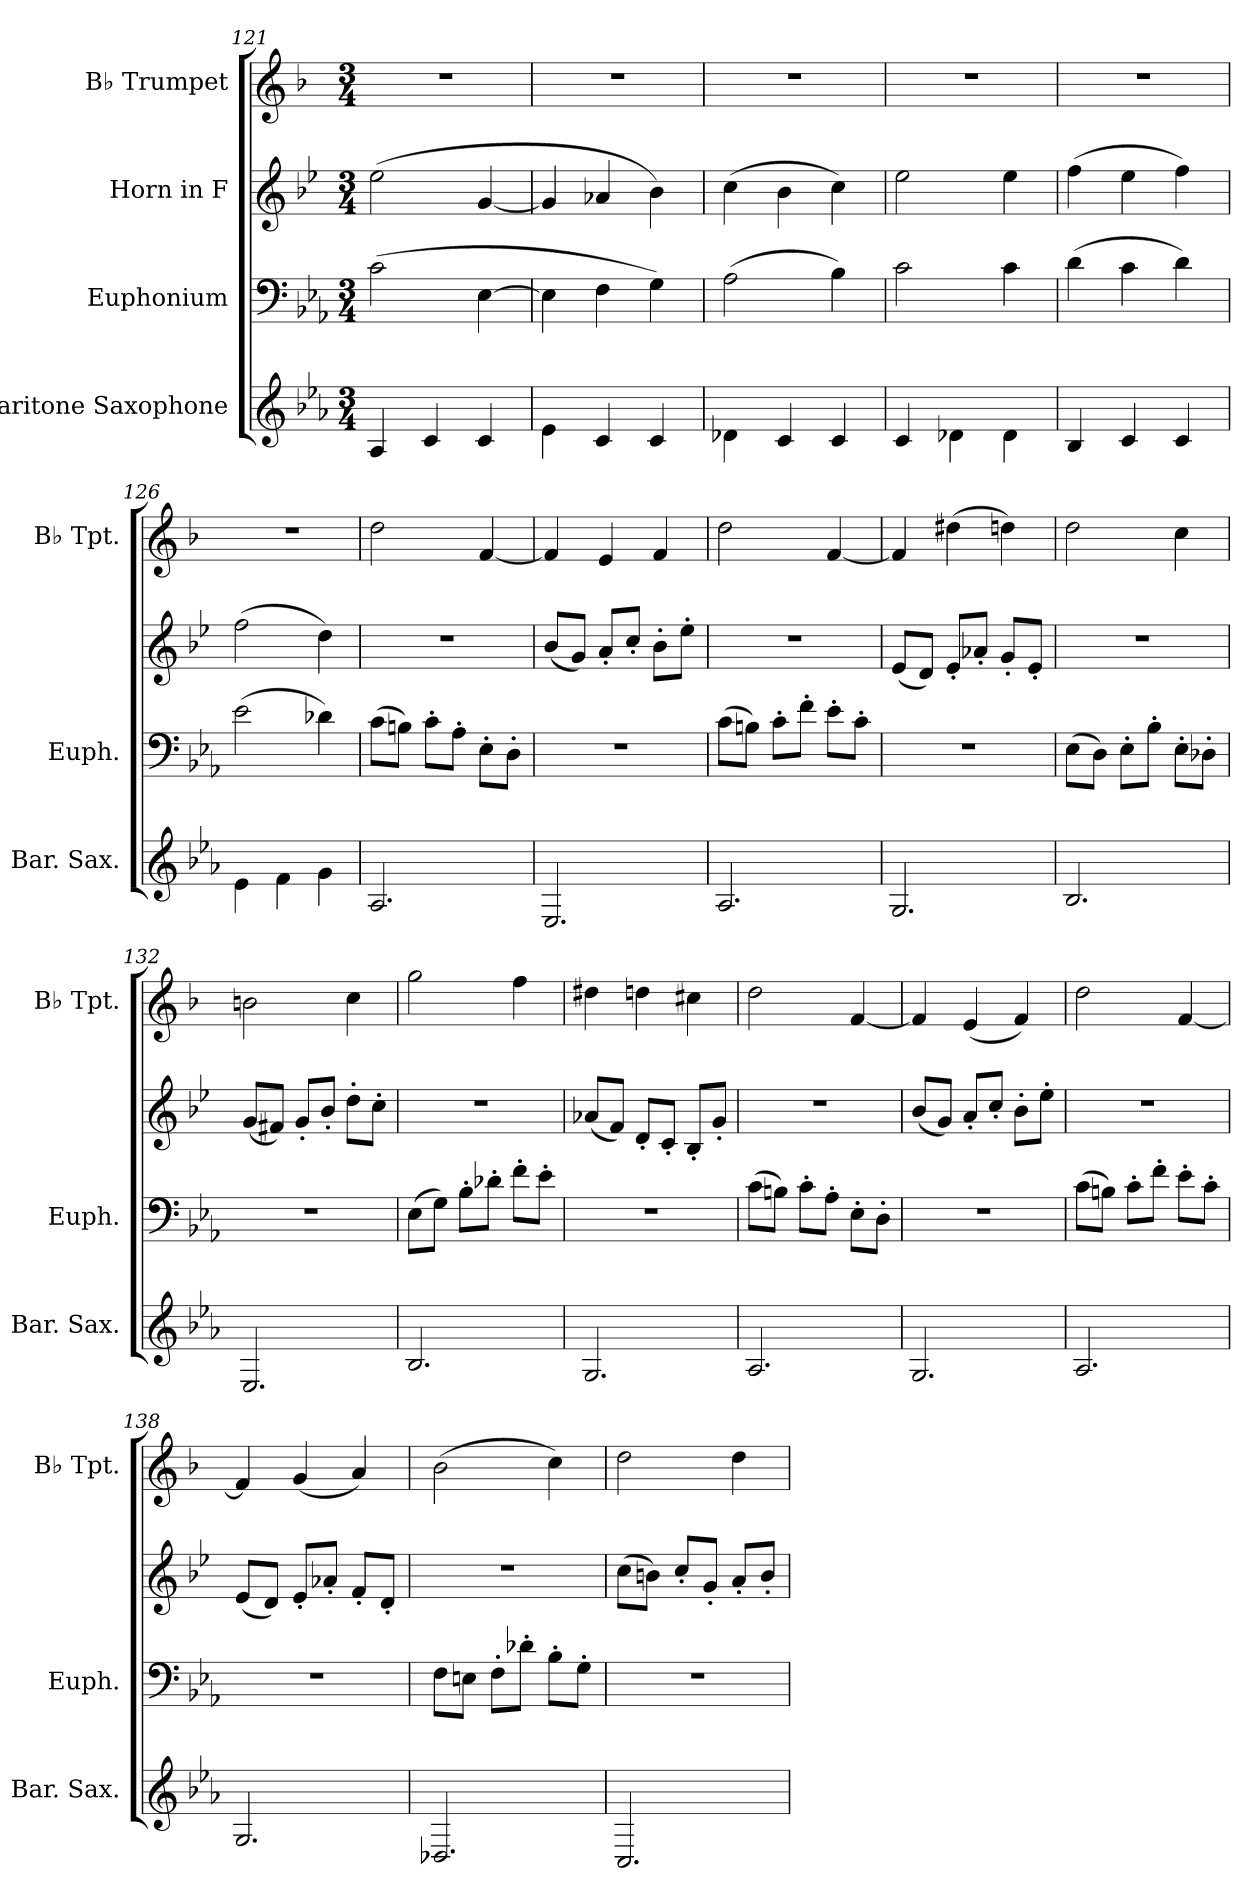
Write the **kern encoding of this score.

**kern	**kern	**kern	**kern
*part4	*part3	*part2	*part1
*staff4	*staff3	*staff2	*staff1
*I"Baritone Saxophone	*I"Euphonium	*I"Horn in F	*I"B♭ Trumpet
*I'Bar. Sax.	*I'Euph.	*	*I'B♭ Tpt.
*clefG2	*clefF4	*clefG2	*clefG2
*ITrd12c21	*	*ITrd4c7	*ITrd1c2
*k[b-e-a-]	*k[b-e-a-]	*k[b-e-a-]	*k[b-e-a-]
*M3/4	*M3/4	*M3/4	*M3/4
=121	=121	=121	=121
4AA-/	(>2c\	(>2a-\	2.r
4C/	.	.	.
4C/	[4E-\	[4c/	.
=122	=122	=122	=122
4E-\	4E-\]	4c/]	2.r
4C/	4F\	4d-X/	.
4C/	4G\)	4e-\)	.
=123	=123	=123	=123
4D-X\	(>2A-\	(>4f\	2.r
4C/	.	4e-\	.
4C/	4B-\)	4f\)	.
=124	=124	=124	=124
4C/	2c\	2a-\	2.r
4D-X\	.	.	.
4D-\	4c\	4a-\	.
=125	=125	=125	=125
4BB-/	(>4d\	(>4b-\	2.r
4C/	4c\	4a-\	.
4C/	4d\)	4b-\)	.
=126	=126	=126	=126
4E-\	(>2e-\	(>2b-\	2.r
4F\	.	.	.
4G\	4d-X\)	4g\)	.
=127	=127	=127	=127
2.AA-/	(>8c\L	2.r	2cc\
.	8Bn\J)	.	.
.	8c'\L	.	.
.	8A-'\J	.	.
.	8E-'\L	.	[4e-/
.	8D'\J	.	.
=128	=128	=128	=128
2.EE-/	2.r	(<8e-/L	4e-/]
.	.	8c/J)	.
.	.	8d'/L	4d/
.	.	8f'/J	.
.	.	8e-'\L	4e-/
.	.	8a-'\J	.
!!LO:LB:g=z
=129	=129	=129	=129
2.AA-/	(>8c\L	2.r	2cc\
.	8Bn\J)	.	.
.	8c'\L	.	.
.	8f'\J	.	.
.	8e-'\L	.	[4e-/
.	8c'\J	.	.
=130	=130	=130	=130
2.GG/	2.r	(<8A-/L	4e-/]
.	.	8G/J)	.
.	.	8A-'/L	(>4cc#X\
.	.	8d-X'/J	.
.	.	8c'/L	4ccn\)
.	.	8A-'/J	.
=131	=131	=131	=131
2.BB-/	(>8E-\L	2.r	2cc\
.	8D\J)	.	.
.	8E-'\L	.	.
.	8B-'\J	.	.
.	8E-'\L	.	4b-\
.	8D-X'\J	.	.
=132	=132	=132	=132
2.EE-/	2.r	(<8c/L	2an\
.	.	8Bn/J)	.
.	.	8c'/L	.
.	.	8e-'/J	.
.	.	8g'\L	4b-\
.	.	8f'\J	.
=133	=133	=133	=133
2.BB-/	(>8E-\L	2.r	2ff\
.	8G\J)	.	.
.	8B-'\L	.	.
.	8d-X'\J	.	.
.	8f'\L	.	4ee-\
.	8e-'\J	.	.
!!LO:LB:g=z
=134	=134	=134	=134
2.GG/	2.r	(<8d-X/L	4cc#X\
.	.	8B-/J)	.
.	.	8G'/L	4ccn\
.	.	8F'/J	.
.	.	8E-'/L	4bn\
.	.	8c'/J	.
=135	=135	=135	=135
2.AA-/	(>8c\L	2.r	2cc\
.	8Bn\J)	.	.
.	8c'\L	.	.
.	8A-'\J	.	.
.	8E-'\L	.	[4e-/
.	8D'\J	.	.
=136	=136	=136	=136
2.GG/	2.r	(<8e-/L	4e-/]
.	.	8c/J)	.
.	.	8d'/L	(<4d/
.	.	8f'/J	.
.	.	8e-'\L	4e-/)
.	.	8a-'\J	.
=137	=137	=137	=137
2.AA-/	(>8c\L	2.r	2cc\
.	8Bn\J)	.	.
.	8c'\L	.	.
.	8f'\J	.	.
.	8e-'\L	.	[4e-/
.	8c'\J	.	.
=138	=138	=138	=138
2.GG/	2.r	(<8A-/L	4e-/]
.	.	8G/J)	.
.	.	8A-'/L	(<4f/
.	.	8d-X'/J	.
.	.	8B-'/L	4g/)
.	.	8G'/J	.
!!LO:PB:g=z
=139	=139	=139	=139
2.DD-X/	8F\L	2.r	(>2a-\
.	8En\J	.	.
.	8F'\L	.	.
.	8d-X'\J	.	.
.	8B-'\L	.	4b-\)
.	8G'\J	.	.
=140	=140	=140	=140
2.CC/	2.r	(>8f\L	2cc\
.	.	8en\J)	.
.	.	8f'/L	.
.	.	8c'/J	.
.	.	8d'/L	4cc\
.	.	8e'/J	.
=	=	=	=
*-	*-	*-	*-
